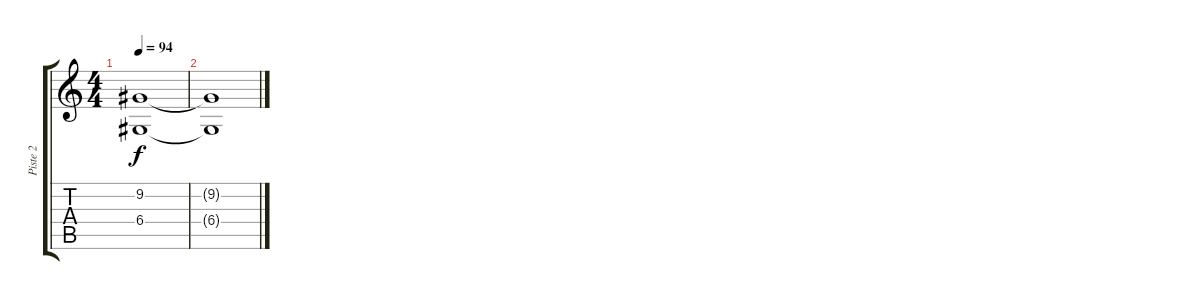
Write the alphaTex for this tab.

\track ("Piste 2" "Piste 2") {instrument trumpet}
\staff {score tabs}
\tuning (E4 B3 G3 D3 A2 E2) {hide}
\ts (4 4)
\tempo 94
\clef g2
\ks c
(9.2 6.4).1{dy f} |
(9.2{t} 6.4{t}).1
